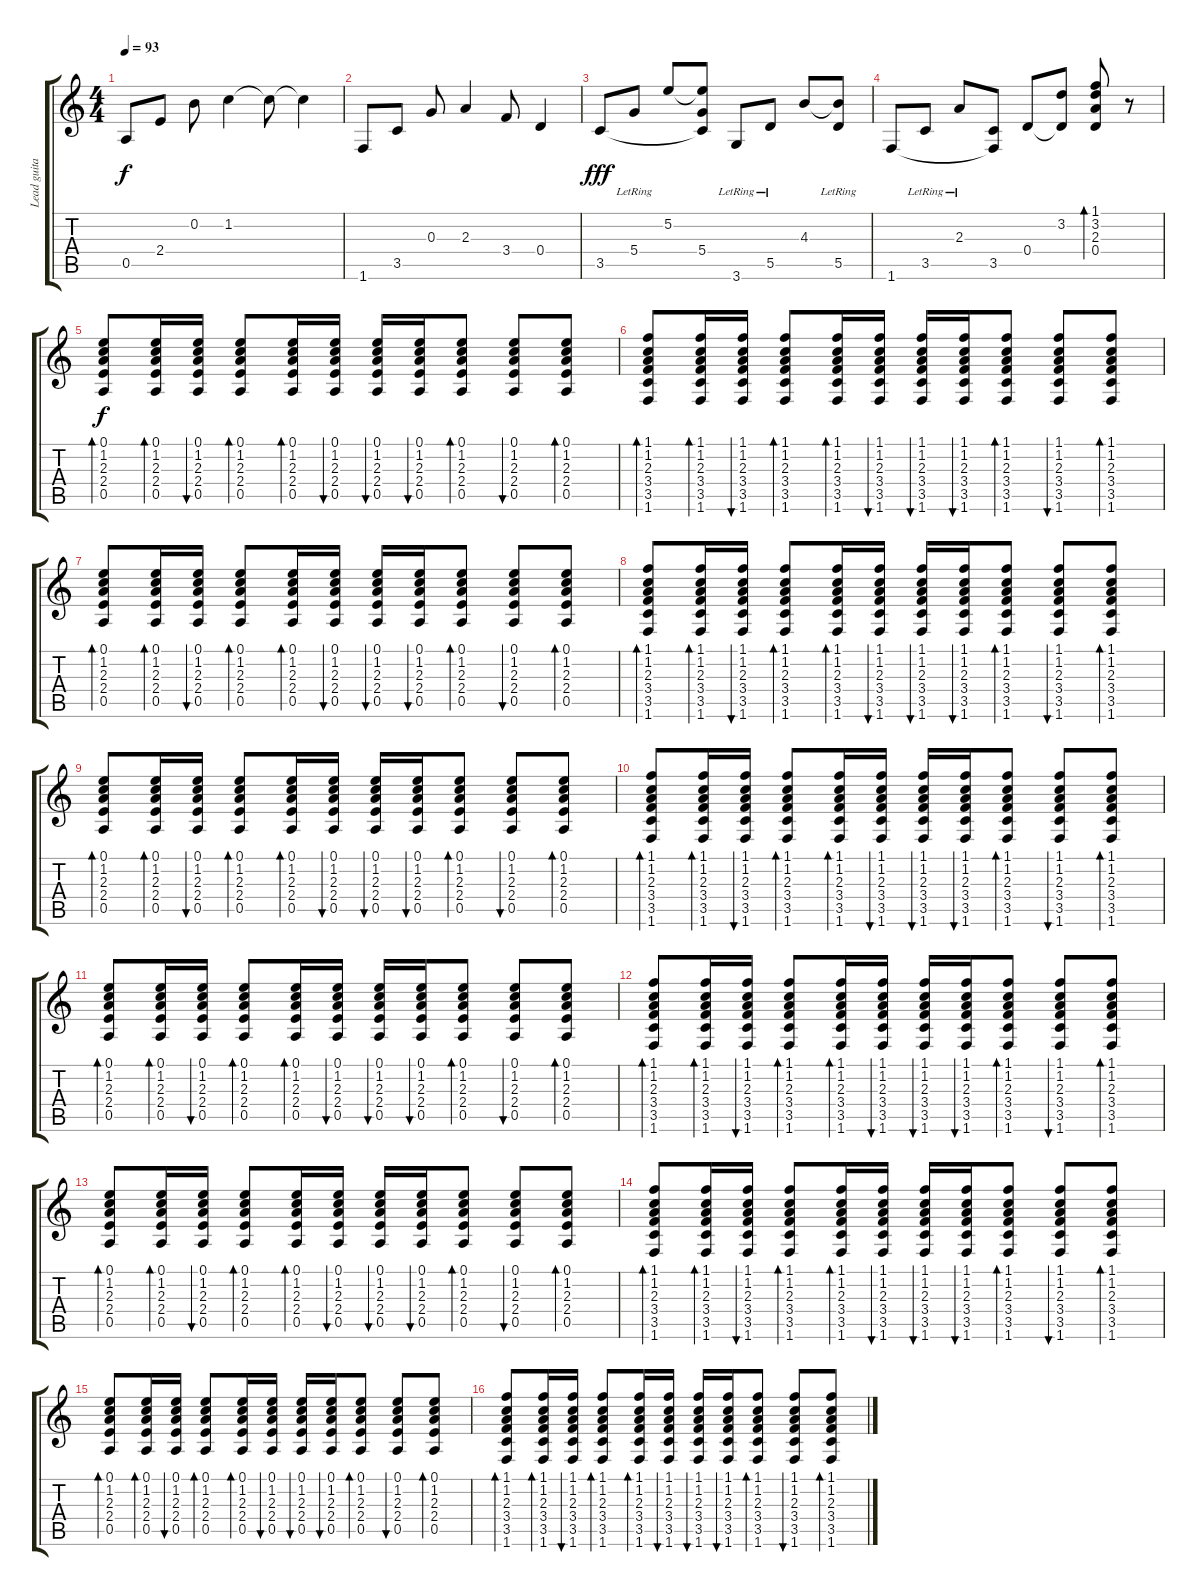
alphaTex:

\track ("Lead guitar" "Lead guita") {instrument electricguitarclean}
\staff {score tabs}
\tuning (E4 B3 G3 D3 A2 E2) {hide}
\ts (4 4)
\tempo 93
\clef g2
\ks c
0.5.8{dy f} 2.4.8 0.2.8 1.2.4 1.2{t}.8 1.2{t}.4 |
1.6.8 3.5.8 0.3.8 2.3.4 3.4.8 0.4.4 |
3.5.8{dy fff} 5.4{lr}.8 5.2.8 (5.2{t} 5.4 3.5{t}).8 3.6{lr}.8 5.5{lr}.8 4.3.8 (4.3{t} 5.5{lr}).8 |
1.6.8 3.5{lr}.8 2.3{lr}.8 (3.5 1.6{t}).8 0.4.8 (3.2 0.4{t}).8 (1.1 3.2 2.3 0.4).8{bd 60} r.8 |
(0.1 1.2 2.3 2.4 0.5).8{bd 60 dy f} (0.1 1.2 2.3 2.4 0.5).16{bd 60} (0.1 1.2 2.3 2.4 0.5).16{bu 60} (0.1 1.2 2.3 2.4 0.5).8{bd 30} (0.1 1.2 2.3 2.4 0.5).16{bd 30} (0.1 1.2 2.3 2.4 0.5).16{bu 30} (0.1 1.2 2.3 2.4 0.5).16{bu 60} (0.1 1.2 2.3 2.4 0.5).16{bu 60} (0.1 1.2 2.3 2.4 0.5).8{bd 30} (0.1 1.2 2.3 2.4 0.5).8{bu 30} (0.1 1.2 2.3 2.4 0.5).8{bd 30} |
(1.1 1.2 2.3 3.4 3.5 1.6).8{bd 30} (1.1 1.2 2.3 3.4 3.5 1.6).16{bd 30} (1.1 1.2 2.3 3.4 3.5 1.6).16{bu 30} (1.1 1.2 2.3 3.4 3.5 1.6).8{bd 30} (1.1 1.2 2.3 3.4 3.5 1.6).16{bd 30} (1.1 1.2 2.3 3.4 3.5 1.6).16{bu 30} (1.1 1.2 2.3 3.4 3.5 1.6).16{bu 30} (1.1 1.2 2.3 3.4 3.5 1.6).16{bu 30} (1.1 1.2 2.3 3.4 3.5 1.6).8{bd 30} (1.1 1.2 2.3 3.4 3.5 1.6).8{bu 30} (1.1 1.2 2.3 3.4 3.5 1.6).8{bd 30} |
(0.1 1.2 2.3 2.4 0.5).8{bd 60} (0.1 1.2 2.3 2.4 0.5).16{bd 60} (0.1 1.2 2.3 2.4 0.5).16{bu 60} (0.1 1.2 2.3 2.4 0.5).8{bd 30} (0.1 1.2 2.3 2.4 0.5).16{bd 30} (0.1 1.2 2.3 2.4 0.5).16{bu 30} (0.1 1.2 2.3 2.4 0.5).16{bu 60} (0.1 1.2 2.3 2.4 0.5).16{bu 60} (0.1 1.2 2.3 2.4 0.5).8{bd 30} (0.1 1.2 2.3 2.4 0.5).8{bu 30} (0.1 1.2 2.3 2.4 0.5).8{bd 30} |
(1.1 1.2 2.3 3.4 3.5 1.6).8{bd 30} (1.1 1.2 2.3 3.4 3.5 1.6).16{bd 30} (1.1 1.2 2.3 3.4 3.5 1.6).16{bu 30} (1.1 1.2 2.3 3.4 3.5 1.6).8{bd 30} (1.1 1.2 2.3 3.4 3.5 1.6).16{bd 30} (1.1 1.2 2.3 3.4 3.5 1.6).16{bu 30} (1.1 1.2 2.3 3.4 3.5 1.6).16{bu 30} (1.1 1.2 2.3 3.4 3.5 1.6).16{bu 30} (1.1 1.2 2.3 3.4 3.5 1.6).8{bd 30} (1.1 1.2 2.3 3.4 3.5 1.6).8{bu 30} (1.1 1.2 2.3 3.4 3.5 1.6).8{bd 30} |
(0.1 1.2 2.3 2.4 0.5).8{bd 60} (0.1 1.2 2.3 2.4 0.5).16{bd 60} (0.1 1.2 2.3 2.4 0.5).16{bu 60} (0.1 1.2 2.3 2.4 0.5).8{bd 30} (0.1 1.2 2.3 2.4 0.5).16{bd 30} (0.1 1.2 2.3 2.4 0.5).16{bu 30} (0.1 1.2 2.3 2.4 0.5).16{bu 60} (0.1 1.2 2.3 2.4 0.5).16{bu 60} (0.1 1.2 2.3 2.4 0.5).8{bd 30} (0.1 1.2 2.3 2.4 0.5).8{bu 30} (0.1 1.2 2.3 2.4 0.5).8{bd 30} |
(1.1 1.2 2.3 3.4 3.5 1.6).8{bd 30} (1.1 1.2 2.3 3.4 3.5 1.6).16{bd 30} (1.1 1.2 2.3 3.4 3.5 1.6).16{bu 30} (1.1 1.2 2.3 3.4 3.5 1.6).8{bd 30} (1.1 1.2 2.3 3.4 3.5 1.6).16{bd 30} (1.1 1.2 2.3 3.4 3.5 1.6).16{bu 30} (1.1 1.2 2.3 3.4 3.5 1.6).16{bu 30} (1.1 1.2 2.3 3.4 3.5 1.6).16{bu 30} (1.1 1.2 2.3 3.4 3.5 1.6).8{bd 30} (1.1 1.2 2.3 3.4 3.5 1.6).8{bu 30} (1.1 1.2 2.3 3.4 3.5 1.6).8{bd 30} |
(0.1 1.2 2.3 2.4 0.5).8{bd 60} (0.1 1.2 2.3 2.4 0.5).16{bd 60} (0.1 1.2 2.3 2.4 0.5).16{bu 60} (0.1 1.2 2.3 2.4 0.5).8{bd 30} (0.1 1.2 2.3 2.4 0.5).16{bd 30} (0.1 1.2 2.3 2.4 0.5).16{bu 30} (0.1 1.2 2.3 2.4 0.5).16{bu 60} (0.1 1.2 2.3 2.4 0.5).16{bu 60} (0.1 1.2 2.3 2.4 0.5).8{bd 30} (0.1 1.2 2.3 2.4 0.5).8{bu 30} (0.1 1.2 2.3 2.4 0.5).8{bd 30} |
(1.1 1.2 2.3 3.4 3.5 1.6).8{bd 30} (1.1 1.2 2.3 3.4 3.5 1.6).16{bd 30} (1.1 1.2 2.3 3.4 3.5 1.6).16{bu 30} (1.1 1.2 2.3 3.4 3.5 1.6).8{bd 30} (1.1 1.2 2.3 3.4 3.5 1.6).16{bd 30} (1.1 1.2 2.3 3.4 3.5 1.6).16{bu 30} (1.1 1.2 2.3 3.4 3.5 1.6).16{bu 30} (1.1 1.2 2.3 3.4 3.5 1.6).16{bu 30} (1.1 1.2 2.3 3.4 3.5 1.6).8{bd 30} (1.1 1.2 2.3 3.4 3.5 1.6).8{bu 30} (1.1 1.2 2.3 3.4 3.5 1.6).8{bd 30} |
(0.1 1.2 2.3 2.4 0.5).8{bd 60} (0.1 1.2 2.3 2.4 0.5).16{bd 60} (0.1 1.2 2.3 2.4 0.5).16{bu 60} (0.1 1.2 2.3 2.4 0.5).8{bd 30} (0.1 1.2 2.3 2.4 0.5).16{bd 30} (0.1 1.2 2.3 2.4 0.5).16{bu 30} (0.1 1.2 2.3 2.4 0.5).16{bu 60} (0.1 1.2 2.3 2.4 0.5).16{bu 60} (0.1 1.2 2.3 2.4 0.5).8{bd 30} (0.1 1.2 2.3 2.4 0.5).8{bu 30} (0.1 1.2 2.3 2.4 0.5).8{bd 30} |
(1.1 1.2 2.3 3.4 3.5 1.6).8{bd 30} (1.1 1.2 2.3 3.4 3.5 1.6).16{bd 30} (1.1 1.2 2.3 3.4 3.5 1.6).16{bu 30} (1.1 1.2 2.3 3.4 3.5 1.6).8{bd 30} (1.1 1.2 2.3 3.4 3.5 1.6).16{bd 30} (1.1 1.2 2.3 3.4 3.5 1.6).16{bu 30} (1.1 1.2 2.3 3.4 3.5 1.6).16{bu 30} (1.1 1.2 2.3 3.4 3.5 1.6).16{bu 30} (1.1 1.2 2.3 3.4 3.5 1.6).8{bd 30} (1.1 1.2 2.3 3.4 3.5 1.6).8{bu 30} (1.1 1.2 2.3 3.4 3.5 1.6).8{bd 30} |
(0.1 1.2 2.3 2.4 0.5).8{bd 60} (0.1 1.2 2.3 2.4 0.5).16{bd 60} (0.1 1.2 2.3 2.4 0.5).16{bu 60} (0.1 1.2 2.3 2.4 0.5).8{bd 30} (0.1 1.2 2.3 2.4 0.5).16{bd 30} (0.1 1.2 2.3 2.4 0.5).16{bu 30} (0.1 1.2 2.3 2.4 0.5).16{bu 60} (0.1 1.2 2.3 2.4 0.5).16{bu 60} (0.1 1.2 2.3 2.4 0.5).8{bd 30} (0.1 1.2 2.3 2.4 0.5).8{bu 30} (0.1 1.2 2.3 2.4 0.5).8{bd 30} |
(1.1 1.2 2.3 3.4 3.5 1.6).8{bd 30} (1.1 1.2 2.3 3.4 3.5 1.6).16{bd 30} (1.1 1.2 2.3 3.4 3.5 1.6).16{bu 30} (1.1 1.2 2.3 3.4 3.5 1.6).8{bd 30} (1.1 1.2 2.3 3.4 3.5 1.6).16{bd 30} (1.1 1.2 2.3 3.4 3.5 1.6).16{bu 30} (1.1 1.2 2.3 3.4 3.5 1.6).16{bu 30} (1.1 1.2 2.3 3.4 3.5 1.6).16{bu 30} (1.1 1.2 2.3 3.4 3.5 1.6).8{bd 30} (1.1 1.2 2.3 3.4 3.5 1.6).8{bu 30} (1.1 1.2 2.3 3.4 3.5 1.6).8{bd 30}
